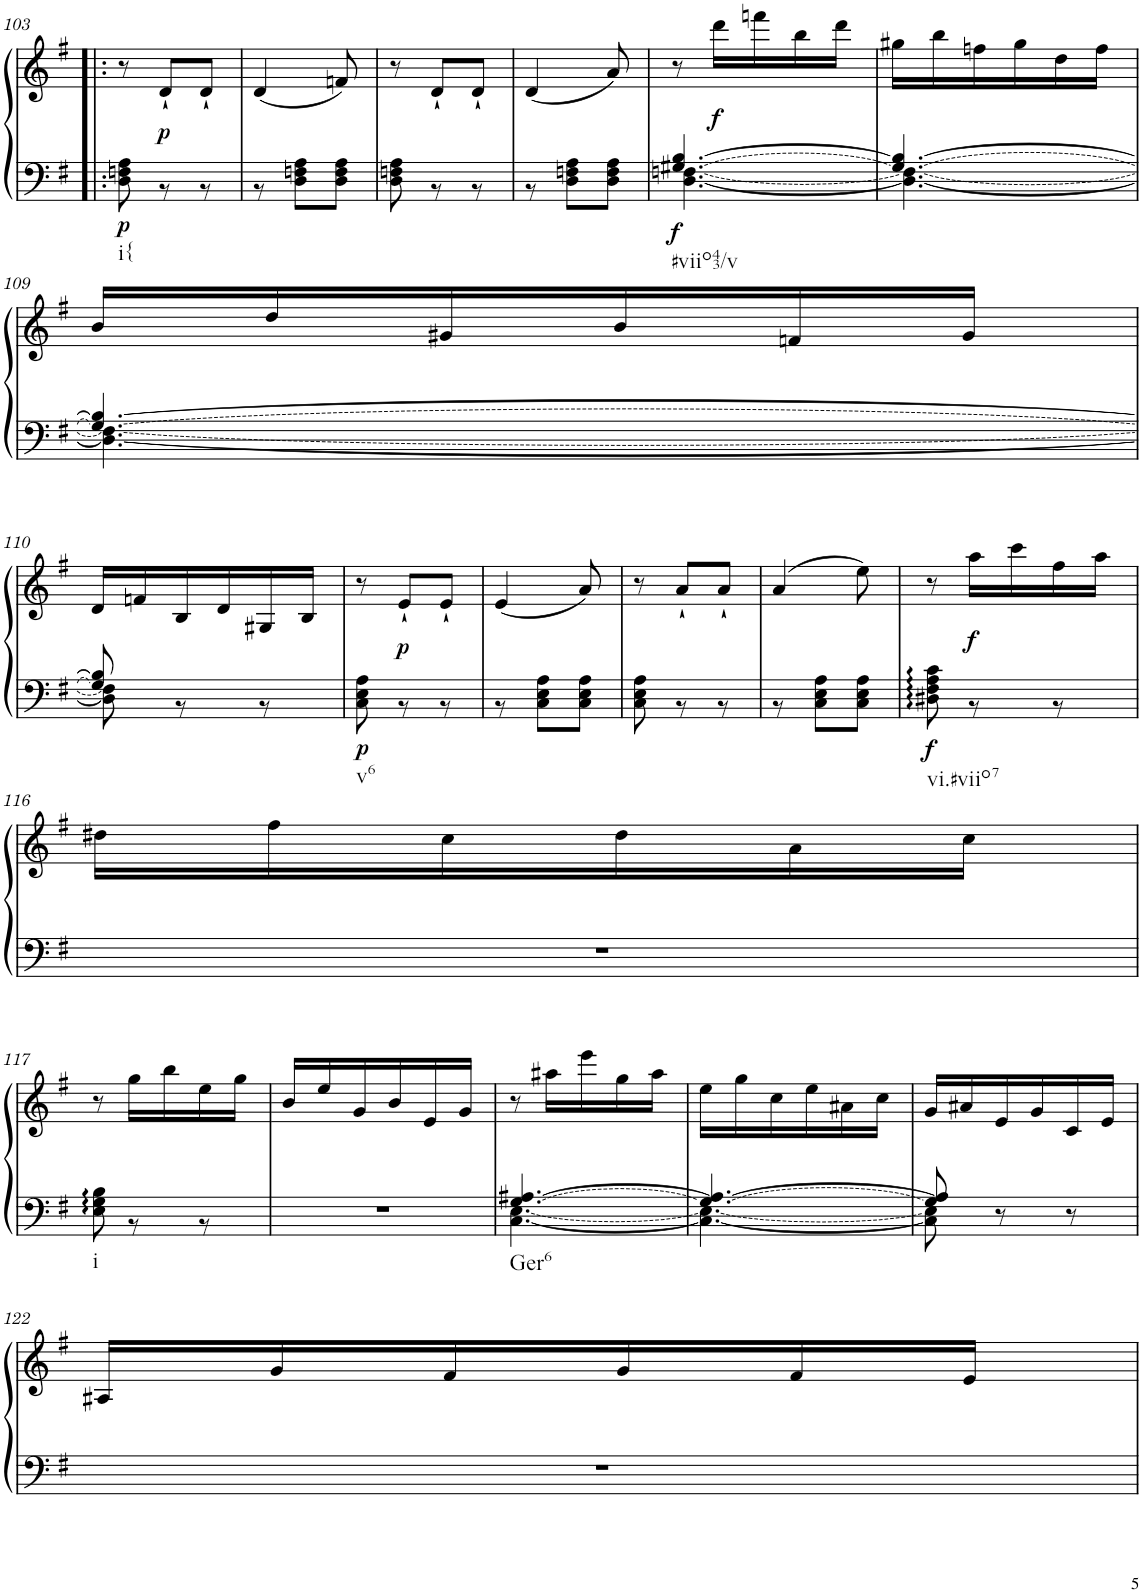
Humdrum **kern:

**kern	**kern	**dynam
*part1	*part1	*part1
*staff2	*staff1	*staff1/2
*I"Klavier linke Hand	*	*
!!LO:PB:g=z
*clefF4	*clefG2	*
*k[f#]	*k[f#]	*
*M3/8	*M3/8	*
=103!|:	=103!|:	=103!|:
*^	*	*
!LO:TX:b:t=i{	!	!	!
!	!	!	!LO:DY:b=2
4.ryy	8D\ 8Fn\ 8A\	8r	p
!	!	!	!LO:DY:b
.	8r	8d`/L	p
.	8r	8d`/J	.
=104	=104	=104	=104
4.ryy	8r	(4d/	.
.	8D\ 8Fn\ 8A\L	.	.
.	8D\ 8F\ 8A\J	8fn/)	.
=105	=105	=105	=105
4.ryy	8D\ 8Fn\ 8A\	8r	.
.	8r	8d`/L	.
.	8r	8d`/J	.
=106	=106	=106	=106
4.ryy	8r	(4d/	.
.	8D\ 8Fn\ 8A\L	.	.
.	8D\ 8F\ 8A\J	8a/)	.
=107	=107	=107	=107
!LO:TX:b:t=#viio43/v	!	!	!
!LO:T:n=1:dash	!LO:T:n=2:dash	!	!LO:DY:b=2
[4.G#X/ [4.B/	[4.D\ [4.Fn\	8r	f
!	!	!	!LO:DY:b
.	.	16ddd\LL	f
.	.	16fffn\	.
.	.	16bb\	.
.	.	16ddd\JJ	.
=108	=108	=108	=108
4.G#/_ 4.B/_	4.D\_ 4.F\_	16gg#X\LL	.
.	.	16bb\	.
.	.	16ffn\	.
.	.	16gg#\	.
.	.	16dd\	.
.	.	16ff\JJ	.
!!LO:LB:g=z
=109	=109	=109	=109
4.G#/_ 4.B/_	4.D\_ 4.F\_	16b/LL	.
.	.	16dd/	.
.	.	16g#X/	.
.	.	16b/	.
.	.	16fn/	.
.	.	16g#/JJ	.
!!LO:LB:g=z
=110	=110	=110	=110
8G#/] 8B/]	8D\] 8F\]	16d/LL	.
.	.	16fn/	.
8ryy	8r	16B/	.
.	.	16d/	.
8ryy	8r	16G#X/	.
.	.	16B/JJ	.
=111	=111	=111	=111
!LO:TX:b:t=v6	!	!	!
!	!	!	!LO:DY:b=2
4.ryy	8C\ 8E\ 8A\	8r	p
!	!	!	!LO:DY:b
.	8r	8e`/L	p
.	8r	8e`/J	.
=112	=112	=112	=112
4.ryy	8r	(4e/	.
.	8C\ 8E\ 8A\L	.	.
.	8C\ 8E\ 8A\J	8a/)	.
=113	=113	=113	=113
4.ryy	8C\ 8E\ 8A\	8r	.
.	8r	8a`/L	.
.	8r	8a`/J	.
=114	=114	=114	=114
4.ryy	8r	(4a/	.
.	8C\ 8E\ 8A\L	.	.
.	8C\ 8E\ 8A\J	8ee\)	.
=115	=115	=115	=115
!LO:TX:b:t=vi.#viio7	!	!	!
!	!	!	!LO:DY:b=2
4.ryy	8D#X\ 8F#\ 8A\ 8c\	8r	f
!	!	!	!LO:DY:b
.	8r	16aa\LL	f
.	.	16ccc\	.
.	8r	16ff#\	.
.	.	16aa\JJ	.
*v	*v	*	*
!!LO:LB:g=z
=116	=116	=116
4.r	16dd#X\LL	.
.	16ff#\	.
.	16cc\	.
.	16dd#\	.
.	16a\	.
.	16cc\JJ	.
!!LO:LB:g=z
=117	=117	=117
*^	*	*
!LO:TX:b:t=i	!	!	!
4.ryy	8E\ 8G\ 8B\	8r	.
.	8r	16gg\LL	.
.	.	16bb\	.
.	8r	16ee\	.
.	.	16gg\JJ	.
*v	*v	*	*
=118	=118	=118
4.r	16b/LL	.
.	16ee/	.
.	16g/	.
.	16b/	.
.	16e/	.
.	16g/JJ	.
=119	=119	=119
*^	*	*
!LO:TX:b:t=Ger6	!	!	!
!LO:T:n=1:dash	!LO:T:n=2:dash	!	!
[4.G/ [4.A#X/	[4.C\ [4.E\	8r	.
.	.	16aa#X\LL	.
.	.	16eee\	.
.	.	16gg\	.
.	.	16aa#\JJ	.
=120	=120	=120	=120
4.G/_ 4.A#/_	4.C\_ 4.E\_	16ee\LL	.
.	.	16gg\	.
.	.	16cc\	.
.	.	16ee\	.
.	.	16a#X\	.
.	.	16cc\JJ	.
=121	=121	=121	=121
8G/] 8A#/]	8C\] 8E\]	16g/LL	.
.	.	16a#X/	.
8r	4ryy	16e/	.
.	.	16g/	.
8r	.	16c/	.
.	.	16e/JJ	.
*v	*v	*	*
!!LO:LB:g=z
=122	=122	=122
4.r	16A#X/LL	.
.	16g/	.
.	16f#/	.
.	16g/	.
.	16f#/	.
.	16e/JJ	.
=	=	=
*-	*-	*-
